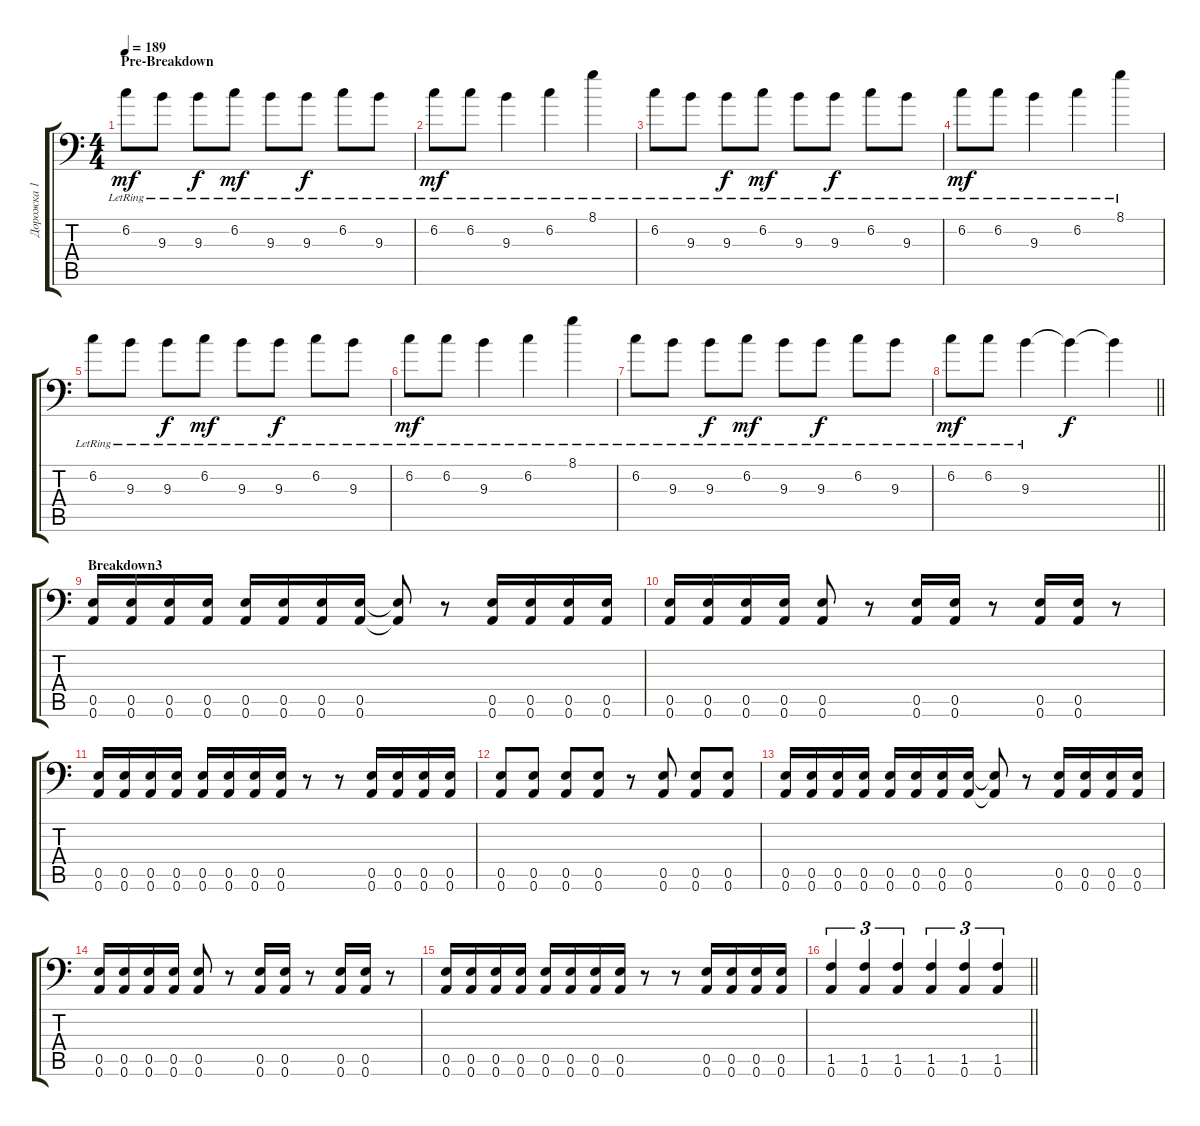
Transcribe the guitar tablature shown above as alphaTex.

\track ("Дорожка 1" "Дорожка 1") {instrument distortionguitar}
\staff {score tabs}
\tuning (B3 Gb3 D3 A2 E2 A1) {hide}
\ts (4 4)
\section ("" "Pre-Breakdown")
\tempo 189
\clef f4
\ks c
6.2{lr}.8{dy mf balance 8} 9.3{lr}.8 9.3{lr}.8{dy f} 6.2{lr}.8{dy mf} 9.3{lr}.8 9.3{lr}.8{dy f} 6.2{lr}.8 9.3{lr}.8 |
6.2{lr}.8{dy mf} 6.2{lr}.8 9.3{lr}.4 6.2{lr}.4 8.1{lr}.4 |
6.2{lr}.8 9.3{lr}.8 9.3{lr}.8{dy f} 6.2{lr}.8{dy mf} 9.3{lr}.8 9.3{lr}.8{dy f} 6.2{lr}.8 9.3{lr}.8 |
6.2{lr}.8{dy mf} 6.2{lr}.8 9.3{lr}.4 6.2{lr}.4 8.1{lr}.4 |
6.2{lr}.8 9.3{lr}.8 9.3{lr}.8{dy f} 6.2{lr}.8{dy mf} 9.3{lr}.8 9.3{lr}.8{dy f} 6.2{lr}.8 9.3{lr}.8 |
6.2{lr}.8{dy mf} 6.2{lr}.8 9.3{lr}.4 6.2{lr}.4 8.1{lr}.4 |
6.2{lr}.8 9.3{lr}.8 9.3{lr}.8{dy f} 6.2{lr}.8{dy mf} 9.3{lr}.8 9.3{lr}.8{dy f} 6.2{lr}.8 9.3{lr}.8 |
\barLineRight lightlight
6.2{lr}.8{dy mf} 6.2{lr}.8 9.3{lr}.4 9.3{t}.4{dy f} 9.3{t}.4 |
\section ("" "Breakdown3")
(0.5 0.6).16 (0.5 0.6).16 (0.5 0.6).16 (0.5 0.6).16 (0.5 0.6).16 (0.5 0.6).16 (0.5 0.6).16 (0.5 0.6).16 (0.5{t} 0.6{t}).8 r.8 (0.5 0.6).16 (0.5 0.6).16 (0.5 0.6).16 (0.5 0.6).16 |
(0.5 0.6).16 (0.5 0.6).16 (0.5 0.6).16 (0.5 0.6).16 (0.5 0.6).8 r.8 (0.5 0.6).16 (0.5 0.6).16 r.8 (0.5 0.6).16 (0.5 0.6).16 r.8 |
(0.5 0.6).16 (0.5 0.6).16 (0.5 0.6).16 (0.5 0.6).16 (0.5 0.6).16 (0.5 0.6).16 (0.5 0.6).16 (0.5 0.6).16 r.8 r.8 (0.5 0.6).16 (0.5 0.6).16 (0.5 0.6).16 (0.5 0.6).16 |
(0.5 0.6).8 (0.5 0.6).8 (0.5 0.6).8 (0.5 0.6).8 r.8 (0.5 0.6).8 (0.5 0.6).8 (0.5 0.6).8 |
(0.5 0.6).16 (0.5 0.6).16 (0.5 0.6).16 (0.5 0.6).16 (0.5 0.6).16 (0.5 0.6).16 (0.5 0.6).16 (0.5 0.6).16 (0.5{t} 0.6{t}).8 r.8 (0.5 0.6).16 (0.5 0.6).16 (0.5 0.6).16 (0.5 0.6).16 |
(0.5 0.6).16 (0.5 0.6).16 (0.5 0.6).16 (0.5 0.6).16 (0.5 0.6).8 r.8 (0.5 0.6).16 (0.5 0.6).16 r.8 (0.5 0.6).16 (0.5 0.6).16 r.8 |
(0.5 0.6).16 (0.5 0.6).16 (0.5 0.6).16 (0.5 0.6).16 (0.5 0.6).16 (0.5 0.6).16 (0.5 0.6).16 (0.5 0.6).16 r.8 r.8 (0.5 0.6).16 (0.5 0.6).16 (0.5 0.6).16 (0.5 0.6).16 |
\barLineRight lightlight
(1.5 0.6).4{tu (3 2)} (1.5 0.6).4{tu (3 2)} (1.5 0.6).4{tu (3 2)} (1.5 0.6).4{tu (3 2)} (1.5 0.6).4{tu (3 2)} (1.5 0.6).4{tu (3 2)}
